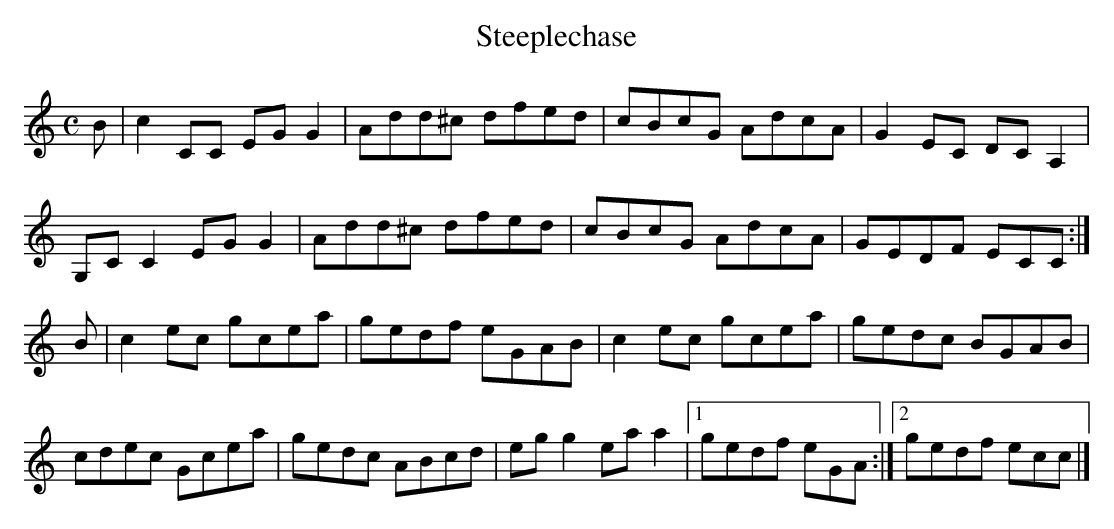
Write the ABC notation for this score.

X:1
T:Steeplechase
M:C
L:1/8
K:C Major
B|c2CC EGG2|Add^c dfed|cBcG AdcA|G2EC DCA,2|!
G,CC2 EGG2|Add^c dfed|cBcG AdcA|GEDF ECC:|!
B|c2ec gcea|gedf eGAB|c2ec gcea|gedc BGAB|!
cdec Gcea|gedc ABcd|egg2 eaa2|[1 gedf eGA:|[2 gedf ecc|]!
